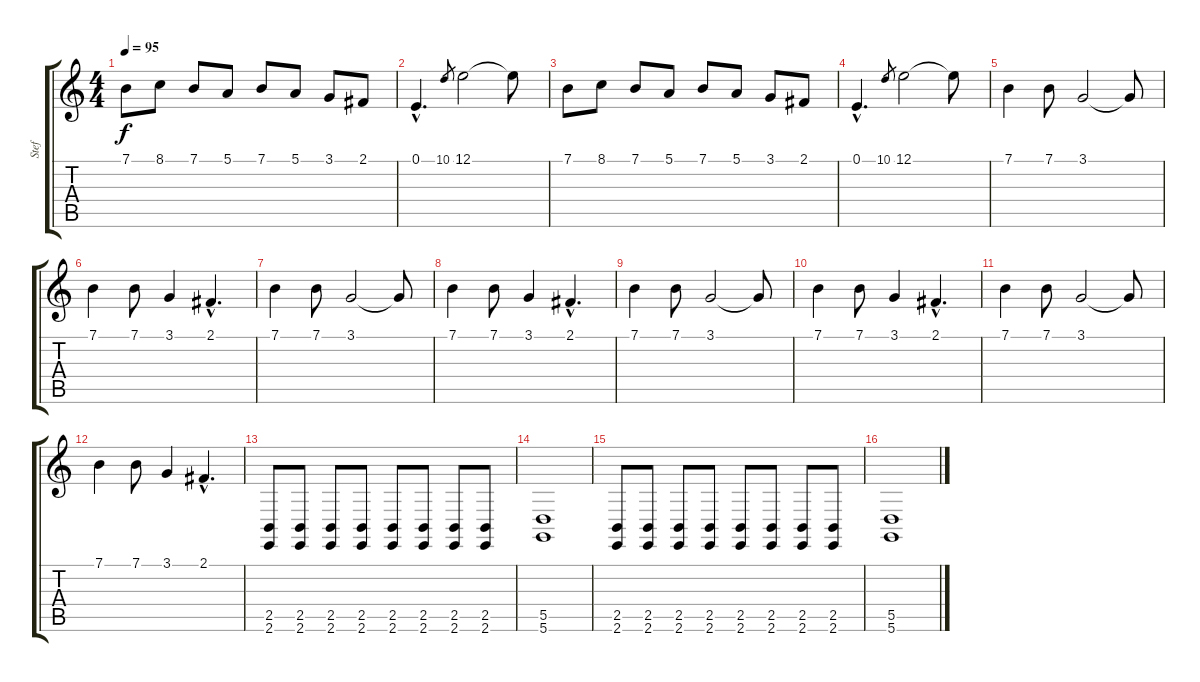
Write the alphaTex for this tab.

\track ("Stef" "Stef") {instrument piccolo}
\staff {score tabs}
\tuning (E4 B3 G3 D3 A2 D2) {hide}
\ts (4 4)
\tempo 95
\clef g2
\ks c
7.1.8{dy f} 8.1.8 7.1.8 5.1.8 7.1.8 5.1.8 3.1.8 2.1.8 |
0.1{hac}.4{d} 10.1.8{gr} 12.1.2 12.1{t}.8 |
7.1.8 8.1.8 7.1.8 5.1.8 7.1.8 5.1.8 3.1.8 2.1.8 |
0.1{hac}.4{d} 10.1.8{gr} 12.1.2 12.1{t}.8 |
7.1.4 7.1.8 3.1.2 3.1{t}.8 |
7.1.4 7.1.8 3.1.4 2.1{hac}.4{d} |
7.1.4 7.1.8 3.1.2 3.1{t}.8 |
7.1.4 7.1.8 3.1.4 2.1{hac}.4{d} |
7.1.4 7.1.8 3.1.2 3.1{t}.8 |
7.1.4 7.1.8 3.1.4 2.1{hac}.4{d} |
7.1.4 7.1.8 3.1.2 3.1{t}.8 |
7.1.4 7.1.8 3.1.4 2.1{hac}.4{d} |
(2.5 2.6).8{volume 11 instrument electricguitarmuted} (2.5 2.6).8 (2.5 2.6).8 (2.5 2.6).8 (2.5 2.6).8 (2.5 2.6).8 (2.5 2.6).8 (2.5 2.6).8 |
(5.5 5.6).1 |
(2.5 2.6).8{volume 11 instrument electricguitarmuted} (2.5 2.6).8 (2.5 2.6).8 (2.5 2.6).8 (2.5 2.6).8 (2.5 2.6).8 (2.5 2.6).8 (2.5 2.6).8 |
(5.5 5.6).1
